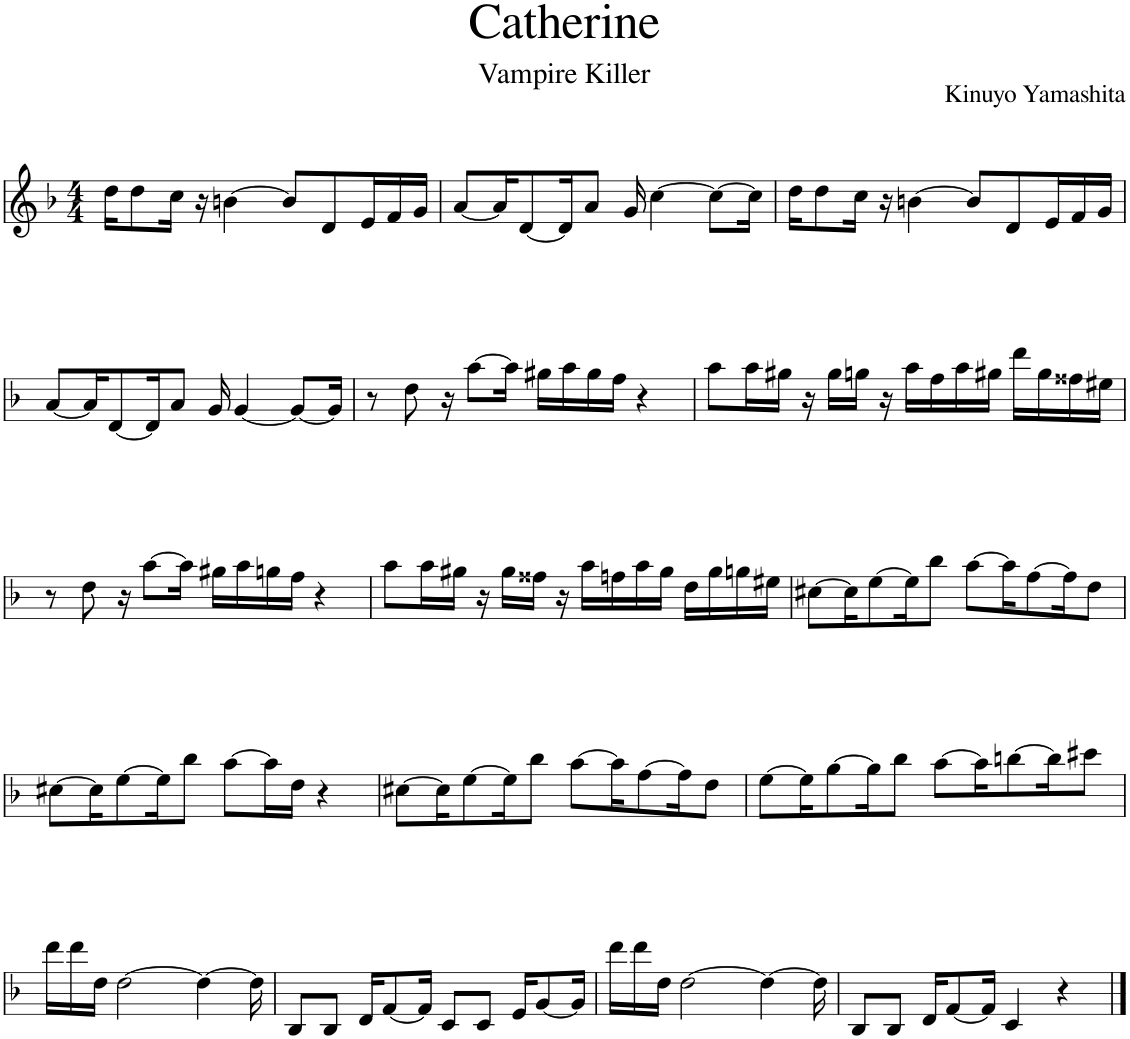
**kern
*part1
*staff1
*I"\new:one
*clefG2
*k[b-]
*M4/4
=1
16dd\KL
8dd\
16cc\Jk
16r
[4bn\
8b/L]
8d/
16e/L
16f/
16g/JJ
=2
[8a/L
16a/K]
[8d/
16d/K]
8a/J
16g/
[4cc\
8cc\L_
16cc\Jk]
=3
16dd\KL
8dd\
16cc\Jk
16r
[4bn\
8b/L]
8d/
16e/L
16f/
16g/JJ
!!LO:LB:g=z
=4
[8a/L
16a/K]
[8d/
16d/K]
8a/J
16g/
[4g/
8g/L_
16g/Jk]
=5
8r
8dd\
16r
[8aa\L
16aa\Jk]
16gg#X\LL
16aa\
16gg#\
16ff\JJ
4r
=6
8aa\L
16aa\L
16gg#X\JJ
16r
16gg#\LL
16ggn\JJ
16r
16aa\LL
16ff\
16aa\
16gg#X\JJ
16ddd\LL
16gg#\
16ff##X\
16ee#X\JJ
!!LO:LB:g=z
=7
8r
8dd\
16r
[8aa\L
16aa\Jk]
16gg#X\LL
16aa\
16ggn\
16ff\JJ
4r
=8
8aa\L
16aa\L
16gg#X\JJ
16r
16gg#\LL
16ff##X\JJ
16r
16aa\LL
16ffn\
16aa\
16gg#\JJ
16dd\LL
16gg#\
16ggn\
16ee#X\JJ
=9
[8cc#X\L
16cc#\K]
[8ee\
16ee\K]
8bb-\J
[8aa\L
16aa\K]
[8ff\
16ff\K]
8dd\J
!!LO:LB:g=z
=10
[8cc#X\L
16cc#\K]
[8ee\
16ee\K]
8bb-\J
[8aa\L
16aa\L]
16dd\JJ
4r
=11
[8cc#X\L
16cc#\K]
[8ee\
16ee\K]
8bb-\J
[8aa\L
16aa\K]
[8ff\
16ff\K]
8dd\J
=12
[8ee\L
16ee\K]
[8gg\
16gg\K]
8bb-\J
[8aa\L
16aa\K]
[8bbn\
16bb\K]
8ccc#X\J
!!LO:LB:g=z
=13
16ddd\LL
16ddd\
16dd\JJ
[2dd\
4dd\_
16dd\]
=14
8B-/L
8B-/J
16d/KL
[8f/
16f/Jk]
8c/L
8c/J
16e/KL
[8g/
16g/Jk]
=15
16ddd\LL
16ddd\
16dd\JJ
[2dd\
4dd\_
16dd\]
=16
8B-/L
8B-/J
16d/KL
[8f/
16f/Jk]
4c/
4r
==
*-
